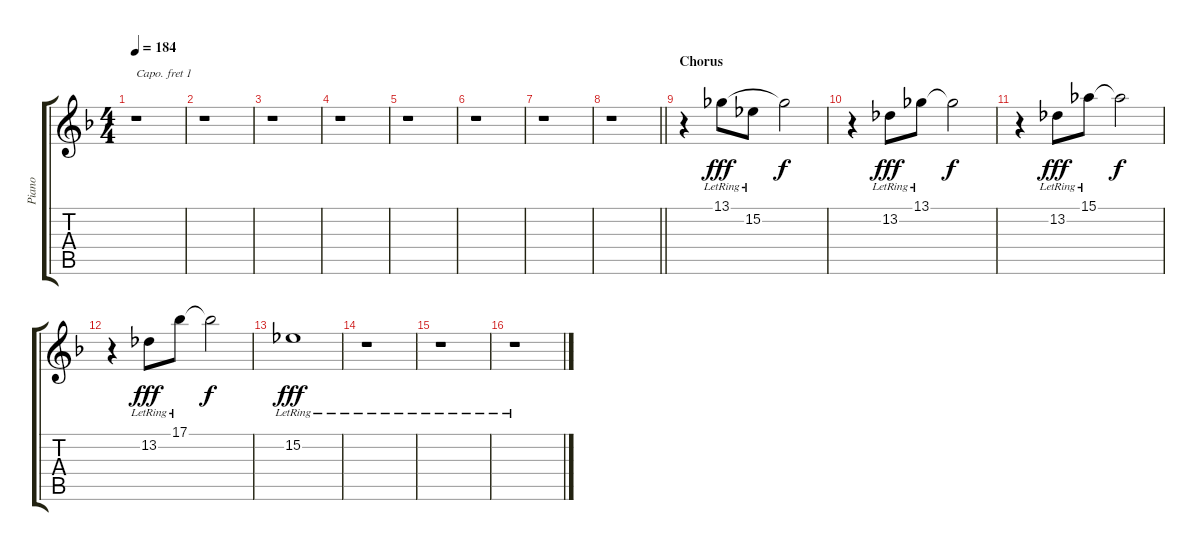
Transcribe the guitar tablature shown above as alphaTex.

\track ("Piano" "Piano") {instrument electricgrandpiano}
\staff {score tabs}
\capo 1
\tuning (E4 B3 G3 D3 A2 E2) {hide}
\ts (4 4)
\tempo 184
\clef g2
\ks f
r.1{dy fff} |
r.1 |
r.1 |
r.1 |
r.1 |
r.1 |
r.1 |
\barLineRight lightlight
r.1 |
\section ("" "Chorus")
r.4 13.1{lr}.8 15.2{lr}.8 13.1{t}.2{dy f} |
r.4 13.2{lr}.8{dy fff} 13.1{lr}.8 13.1{t}.2{dy f} |
r.4 13.2{lr}.8{dy fff} 15.1{lr}.8 15.1{t}.2{dy f} |
r.4 13.2{lr}.8{dy fff} 17.1{lr}.8 17.1{t}.2{dy f} |
15.2{lr}.1{dy fff} |
r.1 |
r.1 |
r.1
